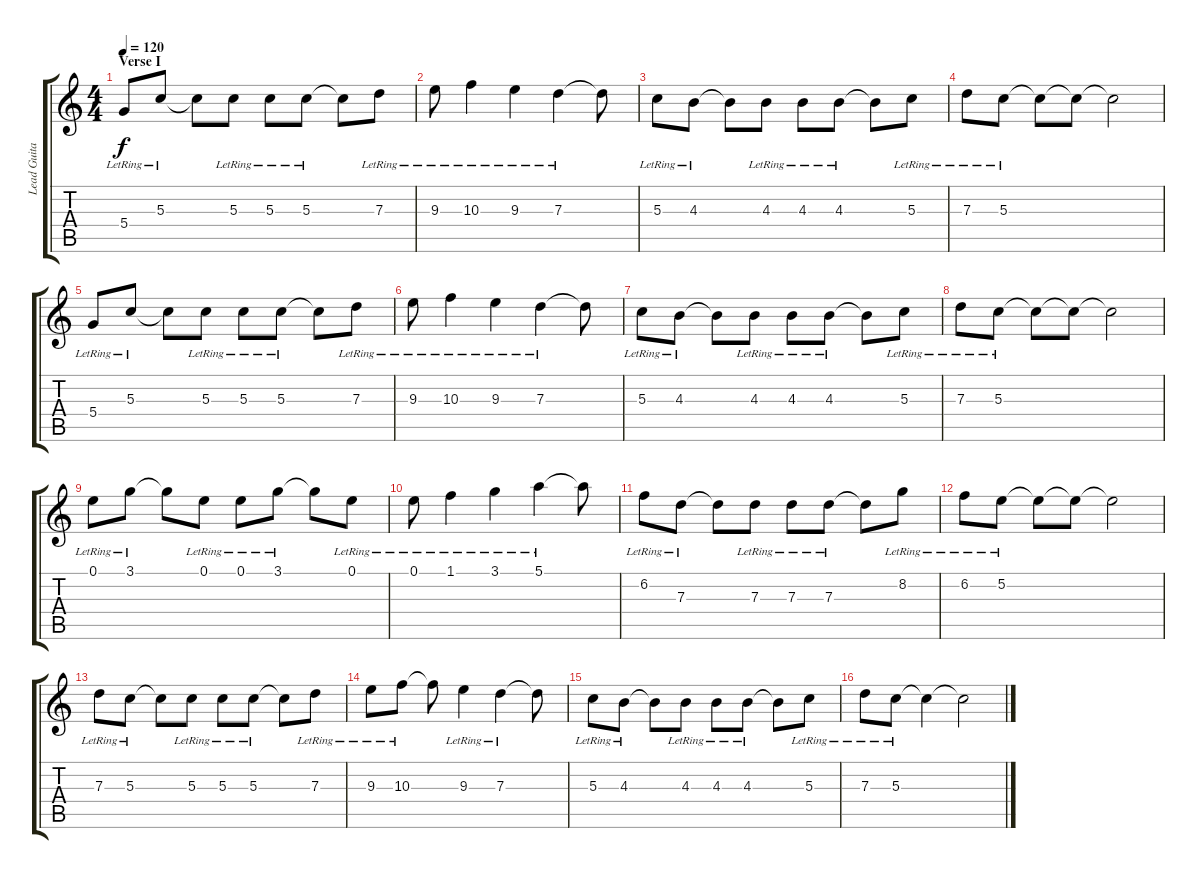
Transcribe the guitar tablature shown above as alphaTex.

\track ("Lead Guitar" "Lead Guita") {instrument acousticguitarnylon}
\staff {score tabs}
\tuning (E4 B3 G3 D3 A2 E2) {hide}
\ts (4 4)
\section ("" "Verse I")
\tempo 120
\clef g2
\ks c
5.4{lr}.8{dy f instrument acousticguitarnylon} 5.3{lr}.8 5.3{t}.8 5.3{lr}.8 5.3{lr}.8 5.3{lr}.8 5.3{t}.8 7.3{lr}.8 |
9.3{lr}.8 10.3{lr}.4 9.3{lr}.4 7.3{lr}.4 7.3{t}.8 |
5.3{lr}.8 4.3{lr}.8 4.3{t}.8 4.3{lr}.8 4.3{lr}.8 4.3{lr}.8 4.3{t}.8 5.3{lr}.8 |
7.3{lr}.8 5.3{lr}.8 5.3{t}.8 5.3{t}.8 5.3{t}.2 |
5.4{lr}.8 5.3{lr}.8 5.3{t}.8 5.3{lr}.8 5.3{lr}.8 5.3{lr}.8 5.3{t}.8 7.3{lr}.8 |
9.3{lr}.8 10.3{lr}.4 9.3{lr}.4 7.3{lr}.4 7.3{t}.8 |
5.3{lr}.8 4.3{lr}.8 4.3{t}.8 4.3{lr}.8 4.3{lr}.8 4.3{lr}.8 4.3{t}.8 5.3{lr}.8 |
7.3{lr}.8 5.3{lr}.8 5.3{t}.8 5.3{t}.8 5.3{t}.2 |
0.1{lr}.8 3.1{lr}.8 3.1{t}.8 0.1{lr}.8 0.1{lr}.8 3.1{lr}.8 3.1{t}.8 0.1{lr}.8 |
0.1{lr}.8 1.1{lr}.4 3.1{lr}.4 5.1{lr}.4 5.1{t}.8 |
6.2{lr}.8 7.3{lr}.8 7.3{t}.8 7.3{lr}.8 7.3{lr}.8 7.3{lr}.8 7.3{t}.8 8.2{lr}.8 |
6.2{lr}.8 5.2{lr}.8 5.2{t}.8 5.2{t}.8 5.2{t}.2 |
7.3{lr}.8 5.3{lr}.8 5.3{t}.8 5.3{lr}.8 5.3{lr}.8 5.3{lr}.8 5.3{t}.8 7.3{lr}.8 |
9.3{lr}.8 10.3{lr}.8 10.3{t}.8 9.3{lr}.4 7.3{lr}.4 7.3{t}.8 |
5.3{lr}.8 4.3{lr}.8 4.3{t}.8 4.3{lr}.8 4.3{lr}.8 4.3{lr}.8 4.3{t}.8 5.3{lr}.8 |
7.3{lr}.8 5.3{lr}.8 5.3{t}.4 5.3{t}.2
